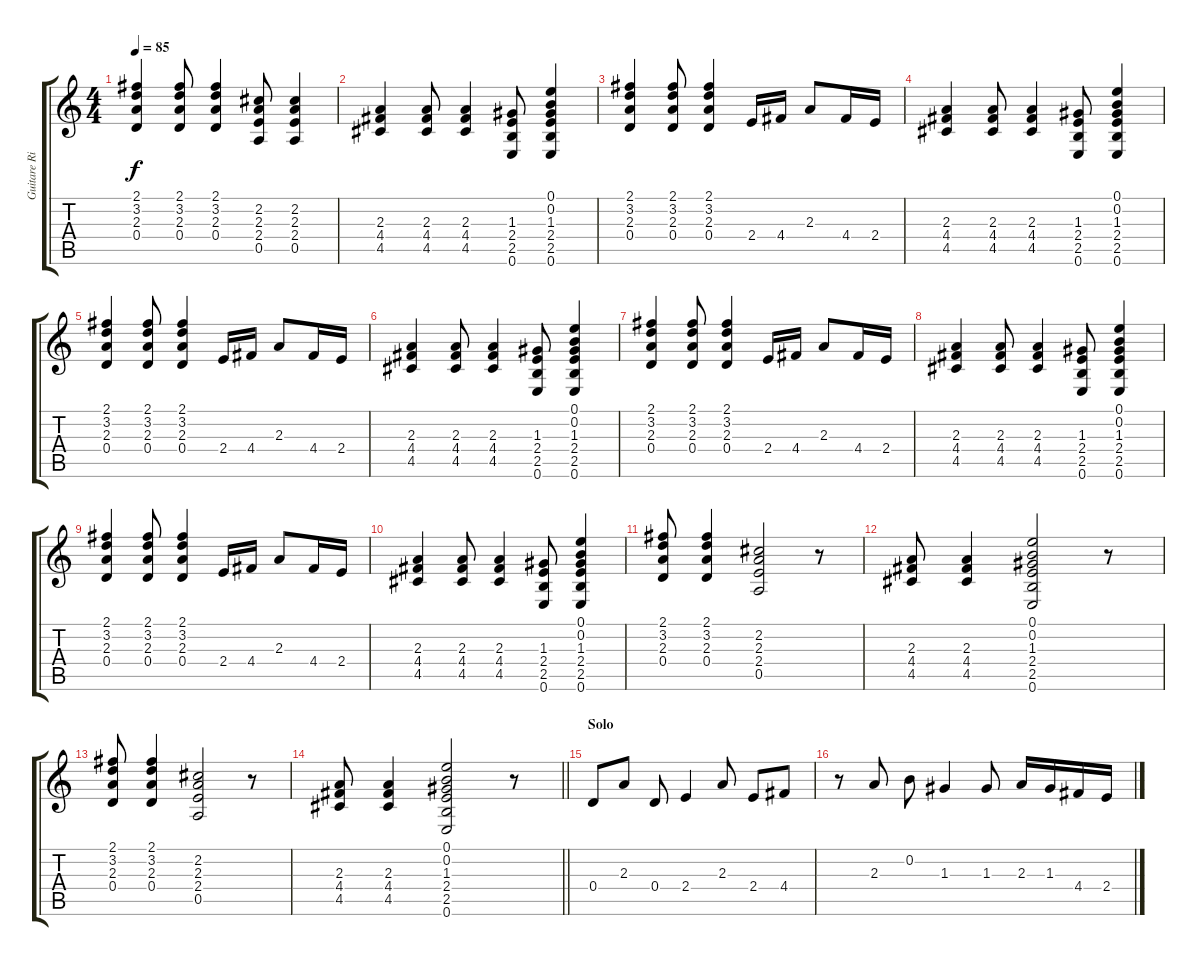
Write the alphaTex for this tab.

\track ("Guitare Riff" "Guitare Ri") {instrument overdrivenguitar}
\staff {score tabs}
\tuning (E4 B3 G3 D3 A2 E2) {hide}
\ts (4 4)
\tempo 85
\clef g2
\ks c
(2.1 3.2 2.3 0.4).4{dy f} (2.1 3.2 2.3 0.4).8 (2.1 3.2 2.3 0.4).4 (2.2 2.3 2.4 0.5).8 (2.2 2.3 2.4 0.5).4 |
(2.3 4.4 4.5).4 (2.3 4.4 4.5).8 (2.3 4.4 4.5).4 (1.3 2.4 2.5 0.6).8 (0.1 0.2 1.3 2.4 2.5 0.6).4 |
(2.1 3.2 2.3 0.4).4 (2.1 3.2 2.3 0.4).8 (2.1 3.2 2.3 0.4).4 2.4.16 4.4.16 2.3.8 4.4.16 2.4.16 |
(2.3 4.4 4.5).4 (2.3 4.4 4.5).8 (2.3 4.4 4.5).4 (1.3 2.4 2.5 0.6).8 (0.1 0.2 1.3 2.4 2.5 0.6).4 |
(2.1 3.2 2.3 0.4).4 (2.1 3.2 2.3 0.4).8 (2.1 3.2 2.3 0.4).4 2.4.16 4.4.16 2.3.8 4.4.16 2.4.16 |
(2.3 4.4 4.5).4 (2.3 4.4 4.5).8 (2.3 4.4 4.5).4 (1.3 2.4 2.5 0.6).8 (0.1 0.2 1.3 2.4 2.5 0.6).4 |
(2.1 3.2 2.3 0.4).4 (2.1 3.2 2.3 0.4).8 (2.1 3.2 2.3 0.4).4 2.4.16 4.4.16 2.3.8 4.4.16 2.4.16 |
(2.3 4.4 4.5).4 (2.3 4.4 4.5).8 (2.3 4.4 4.5).4 (1.3 2.4 2.5 0.6).8 (0.1 0.2 1.3 2.4 2.5 0.6).4 |
(2.1 3.2 2.3 0.4).4 (2.1 3.2 2.3 0.4).8 (2.1 3.2 2.3 0.4).4 2.4.16 4.4.16 2.3.8 4.4.16 2.4.16 |
(2.3 4.4 4.5).4 (2.3 4.4 4.5).8 (2.3 4.4 4.5).4 (1.3 2.4 2.5 0.6).8 (0.1 0.2 1.3 2.4 2.5 0.6).4 |
(2.1 3.2 2.3 0.4).8 (2.1 3.2 2.3 0.4).4 (2.2 2.3 2.4 0.5).2 r.8 |
(2.3 4.4 4.5).8 (2.3 4.4 4.5).4 (0.1 0.2 1.3 2.4 2.5 0.6).2 r.8 |
(2.1 3.2 2.3 0.4).8 (2.1 3.2 2.3 0.4).4 (2.2 2.3 2.4 0.5).2 r.8 |
\barLineRight lightlight
(2.3 4.4 4.5).8 (2.3 4.4 4.5).4 (0.1 0.2 1.3 2.4 2.5 0.6).2 r.8 |
\section ("" "Solo")
0.4.8 2.3.8 0.4.8 2.4.4 2.3.8 2.4.8 4.4.8 |
r.8 2.3.8 0.2.8 1.3.4 1.3.8 2.3.16 1.3.16 4.4.16 2.4.16
